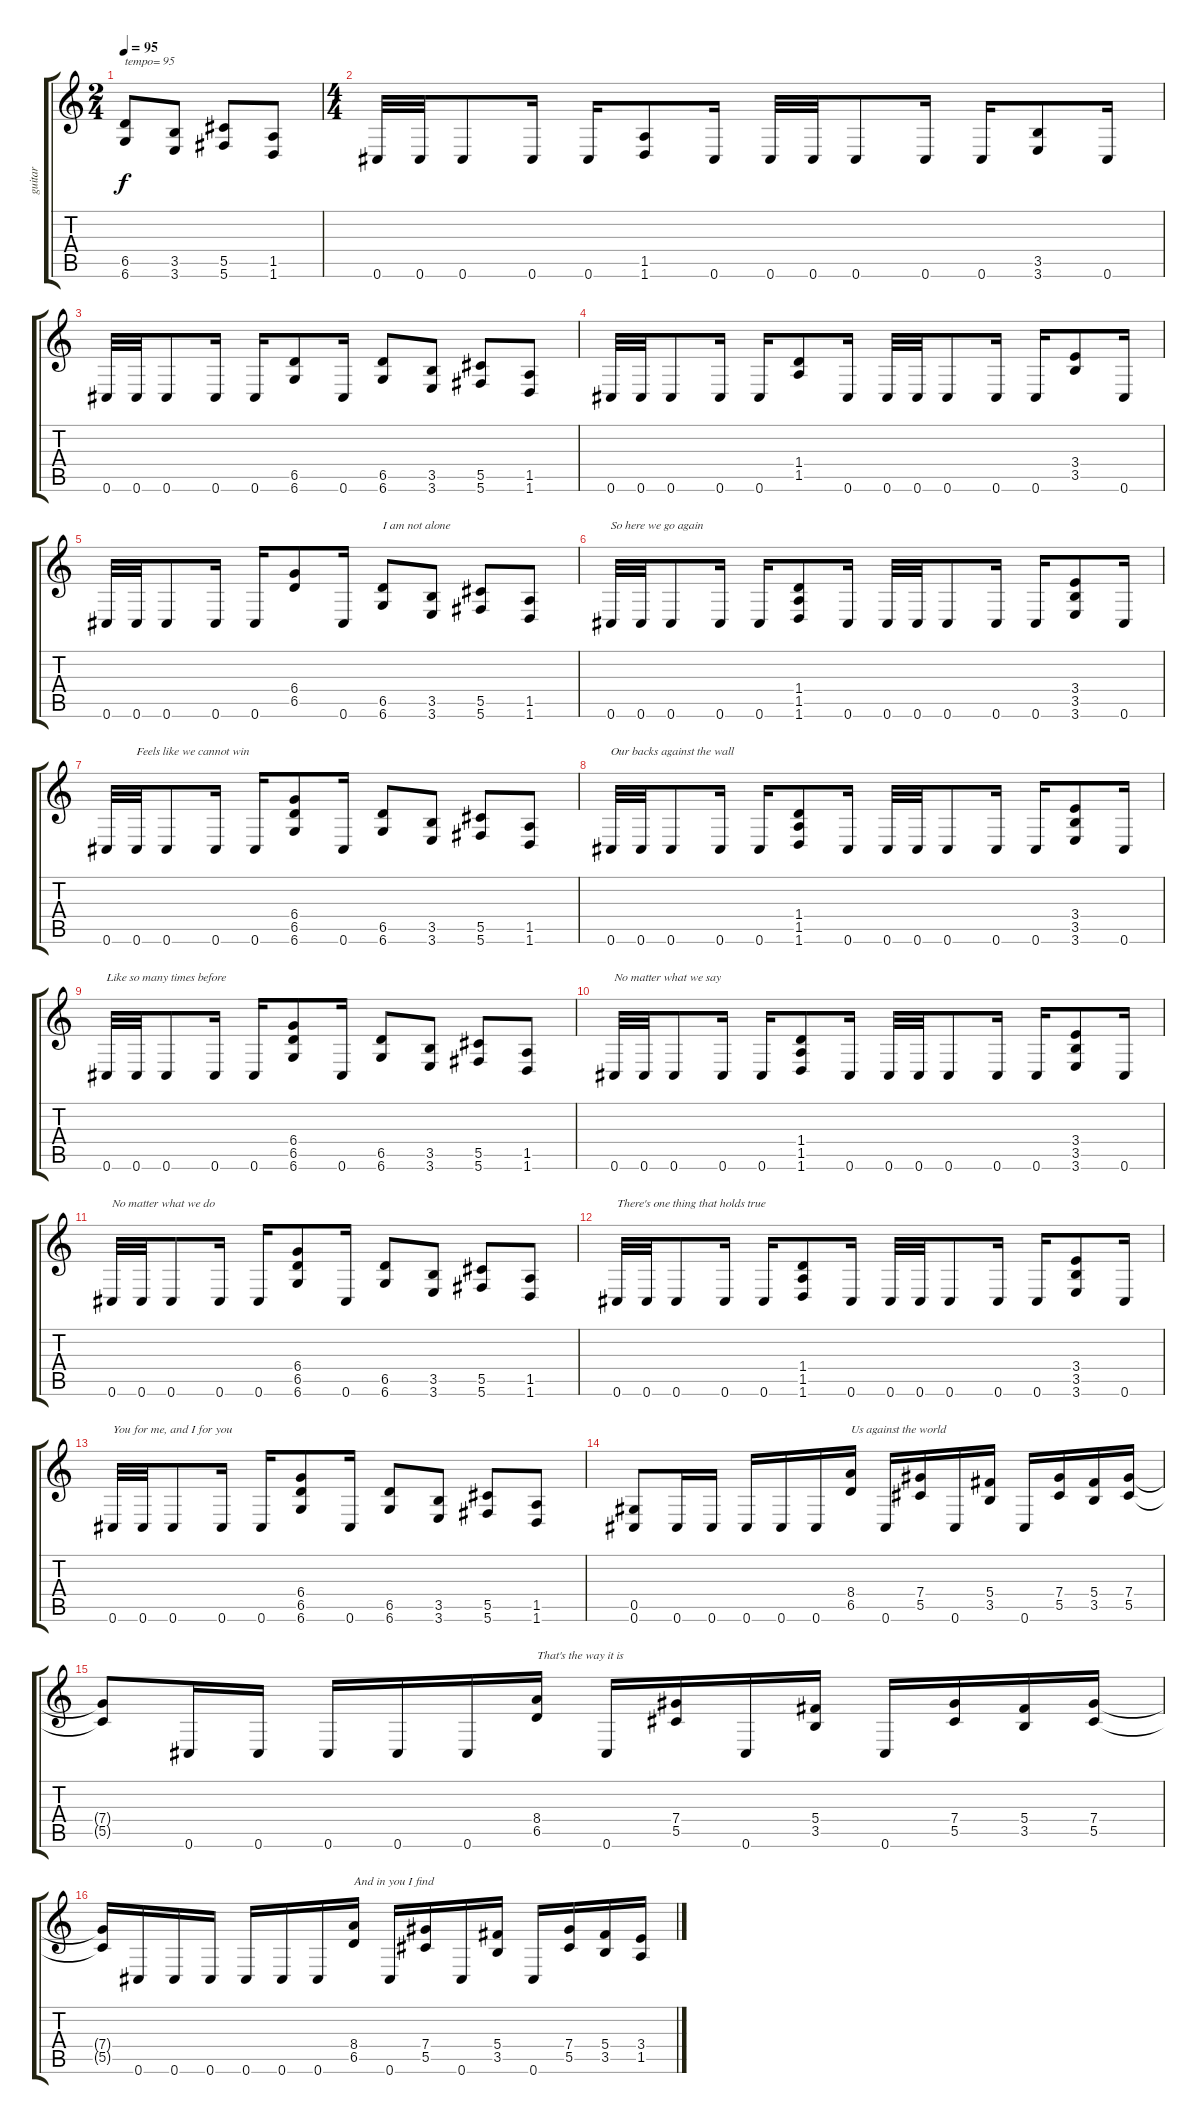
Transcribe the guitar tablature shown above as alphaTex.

\track ("guitar" "guitar") {instrument distortionguitar}
\staff {score tabs}
\tuning (Eb4 Bb3 Gb3 Db3 Ab2 Db2) {hide}
\ts (2 4)
\tempo 95
\clef g2
\ks c
(6.5 6.6).8{txt "tempo= 95" dy f instrument distortionguitar} (3.5 3.6).8 (5.5 5.6).8 (1.5 1.6).8 |
\ts (4 4)
0.6.32 0.6.32 0.6.8 0.6.16 0.6.16 (1.5 1.6).8 0.6.16 0.6.32 0.6.32 0.6.8 0.6.16 0.6.16 (3.5 3.6).8 0.6.16 |
0.6.32 0.6.32 0.6.8 0.6.16 0.6.16 (6.5 6.6).8 0.6.16 (6.5 6.6).8 (3.5 3.6).8 (5.5 5.6).8 (1.5 1.6).8 |
0.6.32 0.6.32 0.6.8 0.6.16 0.6.16 (1.4 1.5).8 0.6.16 0.6.32 0.6.32 0.6.8 0.6.16 0.6.16 (3.4 3.5).8 0.6.16 |
0.6.32 0.6.32 0.6.8 0.6.16 0.6.16 (6.4 6.5).8 0.6.16 (6.5 6.6).8{txt "I am not alone"} (3.5 3.6).8 (5.5 5.6).8 (1.5 1.6).8 |
0.6.32{txt "So here we go again"} 0.6.32 0.6.8 0.6.16 0.6.16 (1.4 1.5 1.6).8 0.6.16 0.6.32 0.6.32 0.6.8 0.6.16 0.6.16 (3.4 3.5 3.6).8 0.6.16 |
0.6.32 0.6.32{txt "Feels like we cannot win"} 0.6.8 0.6.16 0.6.16 (6.4 6.5 6.6).8 0.6.16 (6.5 6.6).8 (3.5 3.6).8 (5.5 5.6).8 (1.5 1.6).8 |
0.6.32{txt "Our backs against the wall"} 0.6.32 0.6.8 0.6.16 0.6.16 (1.4 1.5 1.6).8 0.6.16 0.6.32 0.6.32 0.6.8 0.6.16 0.6.16 (3.4 3.5 3.6).8 0.6.16 |
0.6.32{txt "Like so many times before"} 0.6.32 0.6.8 0.6.16 0.6.16 (6.4 6.5 6.6).8 0.6.16 (6.5 6.6).8 (3.5 3.6).8 (5.5 5.6).8 (1.5 1.6).8 |
0.6.32{txt "No matter what we say"} 0.6.32 0.6.8 0.6.16 0.6.16 (1.4 1.5 1.6).8 0.6.16 0.6.32 0.6.32 0.6.8 0.6.16 0.6.16 (3.4 3.5 3.6).8 0.6.16 |
0.6.32{txt "No matter what we do"} 0.6.32 0.6.8 0.6.16 0.6.16 (6.4 6.5 6.6).8 0.6.16 (6.5 6.6).8 (3.5 3.6).8 (5.5 5.6).8 (1.5 1.6).8 |
0.6.32{txt "There's one thing that holds true"} 0.6.32 0.6.8 0.6.16 0.6.16 (1.4 1.5 1.6).8 0.6.16 0.6.32 0.6.32 0.6.8 0.6.16 0.6.16 (3.4 3.5 3.6).8 0.6.16 |
0.6.32{txt "You for me, and I for you"} 0.6.32 0.6.8 0.6.16 0.6.16 (6.4 6.5 6.6).8 0.6.16 (6.5 6.6).8 (3.5 3.6).8 (5.5 5.6).8 (1.5 1.6).8 |
(0.5 0.6).8 0.6.16 0.6.16 0.6.16 0.6.16 0.6.16 (8.4 6.5).16{txt "Us against the world"} 0.6.16 (7.4 5.5).16 0.6.16 (5.4 3.5).16 0.6.16 (7.4 5.5).16 (5.4 3.5).16 (7.4 5.5).16 |
(7.4{t} 5.5{t}).8 0.6.16 0.6.16 0.6.16 0.6.16 0.6.16 (8.4 6.5).16{txt "That's the way it is"} 0.6.16 (7.4 5.5).16 0.6.16 (5.4 3.5).16 0.6.16 (7.4 5.5).16 (5.4 3.5).16 (7.4 5.5).16 |
(7.4{t} 5.5{t}).16 0.6.16 0.6.16 0.6.16 0.6.16 0.6.16 0.6.16 (8.4 6.5).16{txt "And in you I find "} 0.6.16 (7.4 5.5).16 0.6.16 (5.4 3.5).16 0.6.16 (7.4 5.5).16 (5.4 3.5).16 (3.4 1.5).16
